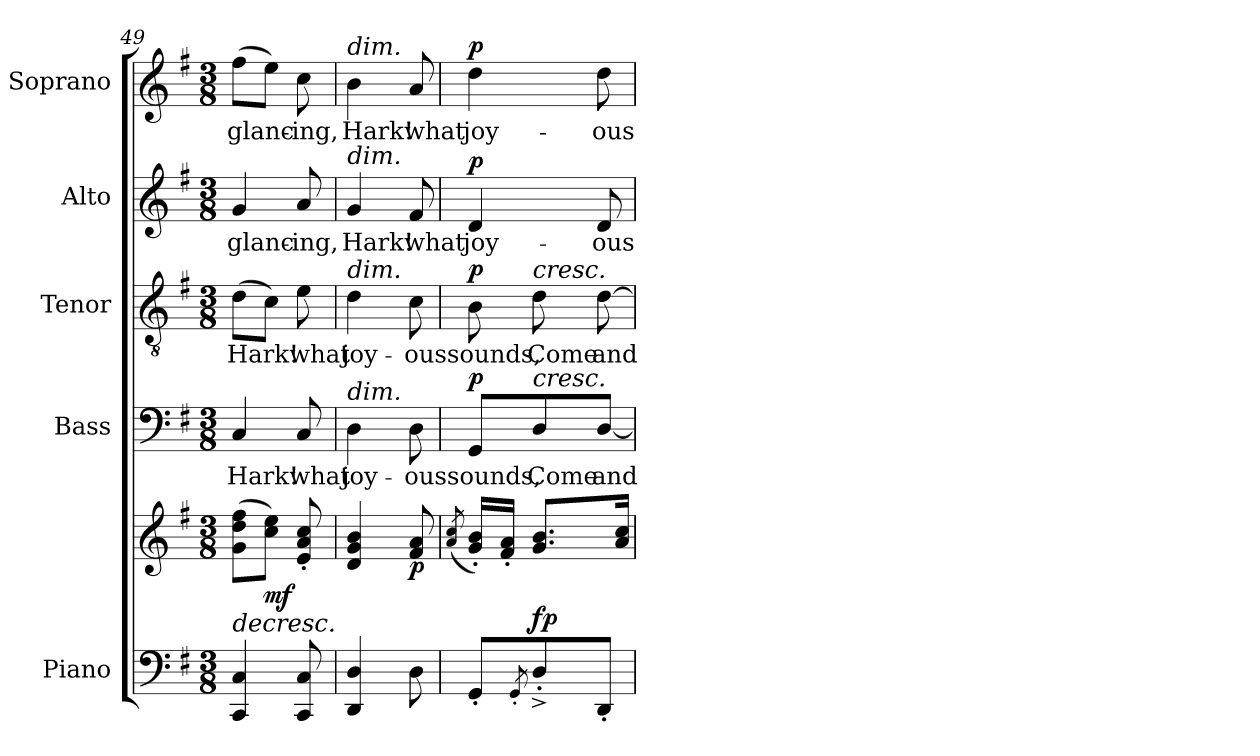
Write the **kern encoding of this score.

**kern	**kern	**dynam	**kern	**text	**dynam	**kern	**text	**dynam	**kern	**text	**dynam	**kern	**text	**dynam
*part5	*part5	*part5	*part4	*part4	*part4	*part3	*part3	*part3	*part2	*part2	*part2	*part1	*part1	*part1
*staff6	*staff5	*staff5/6	*staff4	*staff4	*staff4	*staff3	*staff3	*staff3	*staff2	*staff2	*staff2	*staff1	*staff1	*staff1
*I"Piano	*	*	*I"Bass	*	*	*I"Tenor	*	*	*I"Alto	*	*	*I"Soprano	*	*
*I'Pno	*	*	*	*	*	*	*	*	*	*	*	*	*	*
!!LO:LB:g=z
*clefF4	*clefG2	*	*clefF4	*	*	*clefGv2	*	*	*clefG2	*	*	*clefG2	*	*
*k[f#]	*k[f#]	*	*k[f#]	*	*	*k[f#]	*	*	*k[f#]	*	*	*k[f#]	*	*
*M3/8	*M3/8	*	*M3/8	*	*	*M3/8	*	*	*M3/8	*	*	*M3/8	*	*
=49	=49	=49	=49	=49	=49	=49	=49	=49	=49	=49	=49	=49	=49	=49
!	!	!LO:HP:b	!	!LO:LY:b	!	!	!LO:LY:b	!	!	!LO:LY:b	!	!	!LO:LY:b	!
4CC/ 4C/	(>8g\ 8dd\ 8ff#\L	>	4C/	Hark!	.	(>8d\L	Hark!	.	4g/	glanc-	.	(>8ff#\L	glanc-	.
!	!	!LO:DY:b	!	!	!	!	!	!	!	!	!	!	!	!
.	8cc\ 8ee\J)	mf	.	.	.	8c\J)	.	.	.	.	.	8ee\J)	.	.
!	!	!	!	!LO:LY:b	!	!	!LO:LY:b	!	!	!LO:LY:b	!	!	!LO:LY:b	!
8CC/ 8C/	8e/' 8a/' 8cc/'	.	8C/	what	.	8e\	what	.	8a/	-ing,	.	8cc\	-ing,	.
=50	=50	=50	=50	=50	=50	=50	=50	=50	=50	=50	=50	=50	=50	=50
!	!	!	!	!	!	!	!	!	!	!	!	!LO:TX:a:i:t=dim.	!	!
!	!	!	!	!	!	!	!	!	!LO:TX:a:i:t=dim.	!	!	!	!	!
!	!	!	!	!	!	!LO:TX:a:i:t=dim.	!	!	!	!	!	!	!	!
!	!	!	!LO:TX:a:i:t=dim.	!	!	!	!	!	!	!	!	!	!	!
!	!	!	!	!LO:LY:b	!	!	!LO:LY:b	!	!	!LO:LY:b	!	!	!LO:LY:b	!
4DD/ 4D/	4d/ 4g/ 4b/	.	4D\	joy-	.	4d\	joy-	.	4g/	Hark!	.	4b\	Hark!	.
!	!	!LO:DY:n=1:b	!	!LO:LY:b	!	!	!LO:LY:b	!	!	!LO:LY:b	!	!	!LO:LY:b	!
8D\	8f#/ 8a/	] p	8D\	-ous	.	8c\	-ous	.	8f#/	what	.	8a/	what	.
=51	=51	=51	=51	=51	=51	=51	=51	=51	=51	=51	=51	=51	=51	=51
.	(<8qa/ 8qcc/	.	.	.	.	.	.	.	.	.	.	.	.	.
!	!	!	!	!LO:LY:b	!LO:DY:a	!	!LO:LY:b	!LO:DY:a	!	!LO:LY:b	!LO:DY:a	!	!LO:LY:b	!LO:DY:a
8GG'/L	16g/' 16b/'LL)	.	8GG/L	sounds,	p	8B\	sounds,	p	4d/	joy-	p	4dd\	joy-	p
.	16f#/' 16a/'JJ	.	.	.	.	.	.	.	.	.	.	.	.	.
8qGG'/	.	.	.	.	.	.	.	.	.	.	.	.	.	.
!	!	!	!	!	!	!LO:TX:a:i:t=cresc.	!	!	!	!	!	!	!	!
!	!	!	!LO:TX:a:i:t=cresc.	!	!	!	!	!	!	!	!	!	!	!
!	!	!LO:DY:a=2	!	!LO:LY:b	!	!	!LO:LY:b	!	!	!	!	!	!	!
8D'^/	8.g/ 8.b/L	fp	8D/	Come	.	8d\	Come	.	.	.	.	.	.	.
!	!	!	!	!LO:LY:b	!	!	!LO:LY:b	!	!	!LO:LY:b	!	!	!LO:LY:b	!
8DD'/J	.	.	[8D/J	and	.	[8d\	and	.	8d/	-ous	.	8dd\	-ous	.
.	16a/ 16cc/Jk	.	.	.	.	.	.	.	.	.	.	.	.	.
=	=	=	=	=	=	=	=	=	=	=	=	=	=	=
*-	*-	*-	*-	*-	*-	*-	*-	*-	*-	*-	*-	*-	*-	*-
